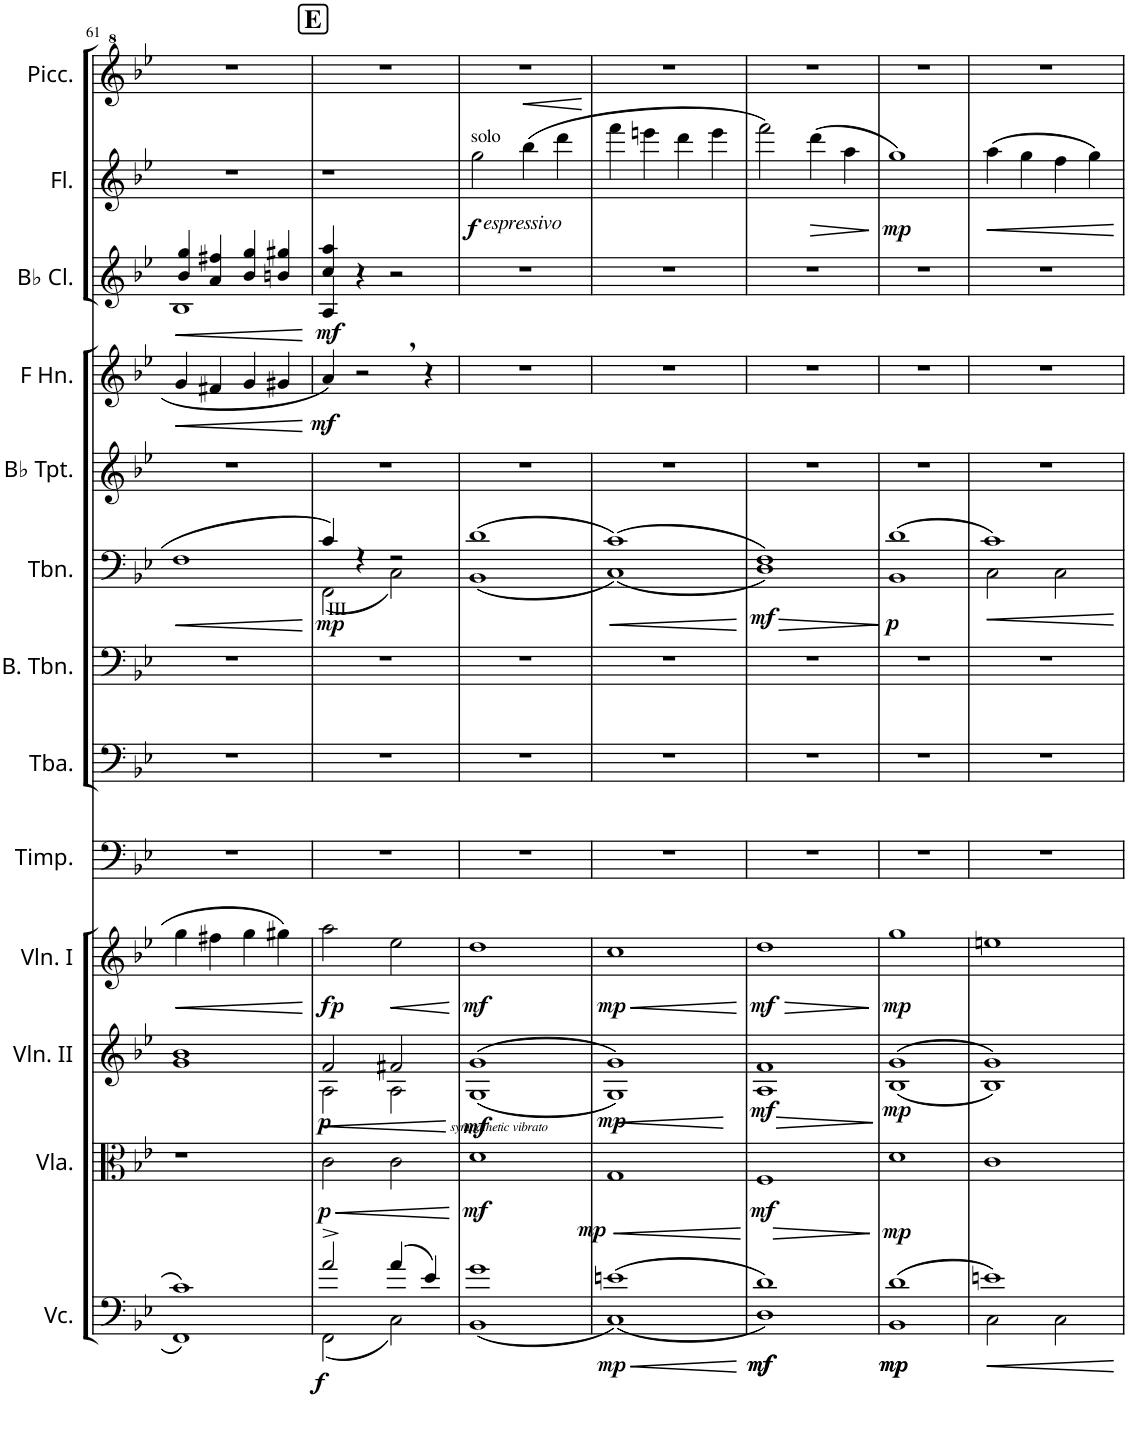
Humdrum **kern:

**kern	**dynam	**kern	**dynam	**kern	**dynam	**kern	**dynam	**kern	**kern	**kern	**kern	**dynam	**kern	**kern	**dynam	**kern	**dynam	**kern	**dynam	**kern	**dynam	**kern
*part14	*part14	*part13	*part13	*part12	*part12	*part11	*part11	*part10	*part9	*part8	*part7	*part7	*part6	*part5	*part5	*part4	*part4	*part3	*part3	*part2	*part2	*part1
*staff14	*staff14	*staff13	*staff13	*staff12	*staff12	*staff11	*staff11	*staff10	*staff9	*staff8	*staff7	*staff7	*staff6	*staff5	*staff5	*staff4	*staff4	*staff3	*staff3	*staff2	*staff2	*staff1
*I"Violoncello	*	*I"Viola	*	*I"Violin II	*	*I"Violin I	*	*I"Timpani	*I"Tuba	*I"Bass Trombone	*I"Trombone	*	*I"Bb Trumpet	*I"Horn in F	*	*I"Bassoon	*	*I"Bb Clarinet	*	*I"Flute	*	*I"Piccolo
*I'Vc.	*	*I'Vla.	*	*I'Vln. II	*	*I'Vln. I	*	*I'Timp.	*I'Tba.	*I'B. Tbn.	*I'Tbn.	*	*I'Bb Tpt.	*	*	*I'Bsn.	*	*I'Bb Cl.	*	*I'Fl.	*	*I'Picc.
!!LO:PB:g=z
*clefF4	*	*clefC3	*	*clefG2	*	*clefG2	*	*clefF4	*clefF4	*clefF4	*clefF4	*	*clefG2	*clefG2	*	*clefF4	*	*clefG2	*	*clefG2	*	*clefG^2
*	*	*	*	*	*	*	*	*	*	*	*	*	*ITrd1c2	*ITrd4c7	*	*	*	*ITrd1c2	*	*	*	*ITrd-7c-12
*k[b-e-]	*	*k[b-e-]	*	*k[b-e-]	*	*k[b-e-]	*	*k[b-e-]	*k[b-e-]	*k[b-e-]	*k[b-e-]	*	*k[b-e-]	*k[b-e-]	*	*k[b-e-]	*	*k[b-e-]	*	*k[b-e-]	*	*k[b-e-]
*M4/4	*	*M4/4	*	*M4/4	*	*M4/4	*	*M4/4	*M4/4	*M4/4	*M4/4	*	*M4/4	*M4/4	*	*M4/4	*	*M4/4	*	*M4/4	*	*M4/4
=61	=61	=61	=61	=61	=61	=61	=61	=61	=61	=61	=61	=61	=61	=61	=61	=61	=61	=61	=61	=61	=61	=61
*^	*	*	*	*	*	*	*	*	*	*	*	*	*	*	*	*	*	*	*	*	*	*
!	!	!	!	!	!	!	!	!LO:HP:b	!	!	!	!	!LO:HP:b	!	!	!LO:HP:b	!	!LO:HP:b	!	!LO:HP:b	!	!	!
*	*	*	*	*	*	*	*	*	*	*	*	*	*	*	*	*	*	*	*^	*	*	*	*
1c	1FF	.	1r	.	1g 1b-	.	4gg\	<	1r	1r	1r	1F	<	1r	4g/	<	1FF	<	4b-/ 4gg/	1B-	<	1r	.	1r
.	.	.	.	.	.	.	4ff#X\	.	.	.	.	.	.	.	4f#X/	.	.	.	4a/ 4ff#X/	.	.	.	.	.
.	.	.	.	.	.	.	4gg\	.	.	.	.	.	.	.	4g/	.	.	.	4b-/ 4gg/	.	.	.	.	.
.	.	.	.	.	.	.	4gg#X\	.	.	.	.	.	.	.	4g#X/	.	.	.	4bn/ 4gg#X/	.	.	.	.	.
*v	*v	*	*	*	*	*	*	*	*	*	*	*	*	*	*	*	*	*	*v	*v	*	*	*	*
.	.	.	.	.	.	.	.	.	.	.	.	[	.	.	[	.	[	.	[	.	.	.
!!LO:REH:place=s1:a:B:cj:fs=14:t=E
=62	=62	=62	=62	=62	=62	=62	=62	=62	=62	=62	=62	=62	=62	=62	=62	=62	=62	=62	=62	=62	=62	=62
*^	*	*	*	*	*	*	*	*	*	*	*	*	*	*	*	*	*	*	*	*	*	*
!	!	!	!	!	!	!	!	!	!	!	!	!LO:TX:b:t=III	!	!	!	!	!	!	!	!	!	!	!
!	!	!LO:DY:b	!	!LO:HP:b	!	!LO:HP:b	!	!	!	!	!	!	!	!	!	!	!	!	!	!	!	!	!
*	*	*	*	*	*^	*	*	*	*	*	*	*^	*	*	*	*	*	*	*^	*	*	*	*
!	!	!	!	!LO:DY:n=1:b	!	!	!LO:DY:n=1:b	!	!LO:DY:b	!	!	!	!	!	!LO:DY:b	!	!	!LO:DY:b	!	!LO:DY:b	!	!	!LO:DY:b	!	!	!
2a^/	(2FF\	f	2c\	< p	2f/	2A\	< p	2aa\	fp	1r	1r	1r	4c/	(2FF\	mp	1r	4a/	mf	4C	mf	4cc/ 4aa/	4A/	mf	1r	.	1r
.	.	.	.	.	.	.	.	.	.	.	.	.	4r	.	.	.	2r	.	4r	.	4r	2.ryy	.	.	.	.
!	!	!	!	!	!	!	!	!	!LO:HP:b	!	!	!	!	!	!	!	!	!	!	!	!	!	!	!	!	!
(4a/	2C\)	.	2c\	.	2f#X/	2A\	.	2ee-\	<	.	.	.	2r	2C\)	.	.	.	.	2r	.	2r	.	.	.	.	.
4e-/)	.	.	.	.	.	.	.	.	.	.	.	.	.	.	.	.	4r	.	.	.	.	.	.	.	.	.
*v	*v	*	*	*	*v	*v	*	*	*	*	*	*	*v	*v	*	*	*	*	*	*	*v	*v	*	*	*	*
.	.	.	.	.	.	.	[	.	.	.	.	.	.	.	.	.	.	.	.	.	.	.
=63	=63	=63	=63	=63	=63	=63	=63	=63	=63	=63	=63	=63	=63	=63	=63	=63	=63	=63	=63	=63	=63	=63
*^	*	*	*	*^	*	*	*	*	*	*	*^	*	*	*	*	*	*	*	*	*	*	*
!	!	!	!	!	!	!	!	!	!	!	!	!	!	!	!	!	!	!	!	!	!	!	!LO:TX:a:t=solo	!	!
!	!	!	!	!	!	!	!	!	!	!	!	!	!	!	!	!	!	!	!	!	!	!	!LO:TX:b:i:t=espressivo	!	!
!	!	!	!	!	!LO:TX:b:i:t=sympathetic vibrato	!	!	!	!	!	!	!	!	!	!	!	!	!	!	!	!	!	!	!	!
!	!	!	!	!LO:DY:b	!	!	!LO:DY:b	!	!LO:DY:b	!	!	!	!	!	!	!	!	!	!	!LO:HP:b	!	!	!	!	!
!	!	!	!	!	!	!	!	!	!	!	!	!	!	!	!	!	!	!	!	!LO:DY:n=1:b	!	!	!	!LO:DY:b	!
1g	(1BB-	.	1d	mf	(1g	(1G	mf	1dd	mf	1r	1r	1r	(1d	(1BB-	.	1r	1r	.	1D	> mf	1r	.	2gg\	f	1r
!	!	!	!	!	!	!	!	!	!	!	!	!	!	!	!	!	!	!	!	!	!	!	!	!LO:HP:b	!
.	.	.	.	.	.	.	.	.	.	.	.	.	.	.	.	.	.	.	.	.	.	.	(4bb-\	<	.
.	.	.	.	.	.	.	.	.	.	.	.	.	.	.	.	.	.	.	.	.	.	.	4ddd\	.	.
*v	*v	*	*	*	*v	*v	*	*	*	*	*	*	*v	*v	*	*	*	*	*	*	*	*	*	*	*
.	.	.	.	.	.	.	.	.	.	.	.	.	.	.	.	.	]	.	.	.	[	.
=64	=64	=64	=64	=64	=64	=64	=64	=64	=64	=64	=64	=64	=64	=64	=64	=64	=64	=64	=64	=64	=64	=64
!	!LO:HP:b	!	!LO:HP:b	!	!LO:HP:b	!	!LO:HP:b	!	!	!	!	!LO:HP:b	!	!	!	!	!LO:HP:b	!	!	!	!	!
*^	*	*	*	*^	*	*	*	*	*	*	*^	*	*	*	*	*	*	*	*	*	*	*
!	!	!LO:DY:n=1:b	!	!LO:DY:n=1:b	!	!	!LO:DY:n=1:b	!	!LO:DY:n=1:b	!	!	!	!	!	!	!	!	!	!	!LO:DY:n=1:b	!	!	!	!	!
(1en	(1C)	< mp	1G	< mp	1g)	1G)	< mp	1cc	< mp	1r	1r	1r	(1c)	(1C)	<	1r	1r	.	(1C	< mp	1r	.	4fff\	.	1r
.	.	.	.	.	.	.	.	.	.	.	.	.	.	.	.	.	.	.	.	.	.	.	4eeen\	.	.
.	.	.	.	.	.	.	.	.	.	.	.	.	.	.	.	.	.	.	.	.	.	.	4ddd\	.	.
.	.	.	.	.	.	.	.	.	.	.	.	.	.	.	.	.	.	.	.	.	.	.	4eee\	.	.
*v	*v	*	*	*	*v	*v	*	*	*	*	*	*	*v	*v	*	*	*	*	*	*	*	*	*	*	*
.	.	.	[	.	[	.	[	.	.	.	.	[	.	.	.	.	[	.	.	.	.	.
=65	=65	=65	=65	=65	=65	=65	=65	=65	=65	=65	=65	=65	=65	=65	=65	=65	=65	=65	=65	=65	=65	=65
*^	*	*	*	*^	*	*	*	*	*	*	*	*	*	*	*	*	*	*	*	*	*	*
!	!	!LO:DY:b	!	!	!	!	!	!	!	!	!	!	!	!LO:HP:b	!	!	!	!	!LO:HP:b	!	!	!	!	!
*	*	*	*	*	*	*	*	*	*	*	*	*	*^	*	*	*	*	*	*	*	*	*	*	*
!	!	!LO:DY:n=1:b	!	!LO:DY:b	!	!	!LO:DY:b	!	!LO:DY:b	!	!	!	!	!	!LO:DY:n=1:b	!	!	!	!	!	!	!	!	!	!
1d)	1D)	mf mf	1F	mf	1f	1A	mf	1dd	mf	1r	1r	1r	1F)	1D)	> mf	1r	1r	.	1F)	>	1r	.	2fff\)	.	1r
!	!	!	!	!	!	!	!	!	!	!	!	!	!	!	!	!	!	!	!	!	!	!	!	!LO:HP:b	!
.	.	.	.	.	.	.	.	.	.	.	.	.	.	.	.	.	.	.	.	.	.	.	(4ddd\	>	.
.	.	.	.	.	.	.	.	.	.	.	.	.	.	.	.	.	.	.	.	.	.	.	4aa\	.	.
*v	*v	*	*	*	*v	*v	*	*	*	*	*	*	*v	*v	*	*	*	*	*	*	*	*	*	*	*
.	.	.	[	.	[	.	[	.	.	.	.	]	.	.	.	.	]	.	.	.	]	.
=66	=66	=66	=66	=66	=66	=66	=66	=66	=66	=66	=66	=66	=66	=66	=66	=66	=66	=66	=66	=66	=66	=66
*^	*	*	*	*^	*	*	*	*	*	*	*	*	*	*	*	*	*	*	*	*	*	*
!	!	!LO:DY:b	!	!	!	!	!	!	!	!	!	!	!	!	!	!	!	!	!	!	!	!	!	!
!	!	!LO:DY:n=1:b	!	!LO:DY:b	!	!	!LO:DY:b	!	!LO:DY:b	!	!	!	!	!LO:DY:b	!	!	!	!	!	!	!	!	!LO:DY:b	!
(1d	1BB-	mp mp	1d	mp	(1g	(1B-	mp	1gg	mp	1r	1r	1r	(1BB- 1d	p	1r	1r	.	(1D	.	1r	.	1gg)	mp	1r
=67	=67	=67	=67	=67	=67	=67	=67	=67	=67	=67	=67	=67	=67	=67	=67	=67	=67	=67	=67	=67	=67	=67	=67	=67
!	!	!	!	!	!	!	!	!	!	!	!	!	!	!LO:HP:b	!	!	!	!	!LO:HP:b	!	!	!	!LO:HP:b	!
*	*	*	*	*	*	*	*	*	*	*	*	*	*^	*	*	*	*	*	*	*	*	*	*	*
!	!	!	!	!	!	!	!	!	!	!	!	!	!	!	!	!	!	!	!	!LO:DY:n=1:b	!	!	!	!	!
1en)	2C\	.	1c	.	1g)	1B-)	.	1een	.	1r	1r	1r	1c)	2C\	<	1r	1r	.	1C)	< p	1r	.	(4aa\	<	1r
.	.	.	.	.	.	.	.	.	.	.	.	.	.	.	.	.	.	.	.	.	.	.	4gg\	.	.
.	2C\	.	.	.	.	.	.	.	.	.	.	.	.	2C\	.	.	.	.	.	.	.	.	4ff\	.	.
.	.	.	.	.	.	.	.	.	.	.	.	.	.	.	.	.	.	.	.	.	.	.	4gg\)	.	.
*v	*v	*	*	*	*v	*v	*	*	*	*	*	*	*v	*v	*	*	*	*	*	*	*	*	*	*	*
.	[	.	.	.	.	.	.	.	.	.	.	[	.	.	.	.	[	.	.	.	[	.
=	=	=	=	=	=	=	=	=	=	=	=	=	=	=	=	=	=	=	=	=	=	=
*-	*-	*-	*-	*-	*-	*-	*-	*-	*-	*-	*-	*-	*-	*-	*-	*-	*-	*-	*-	*-	*-	*-
